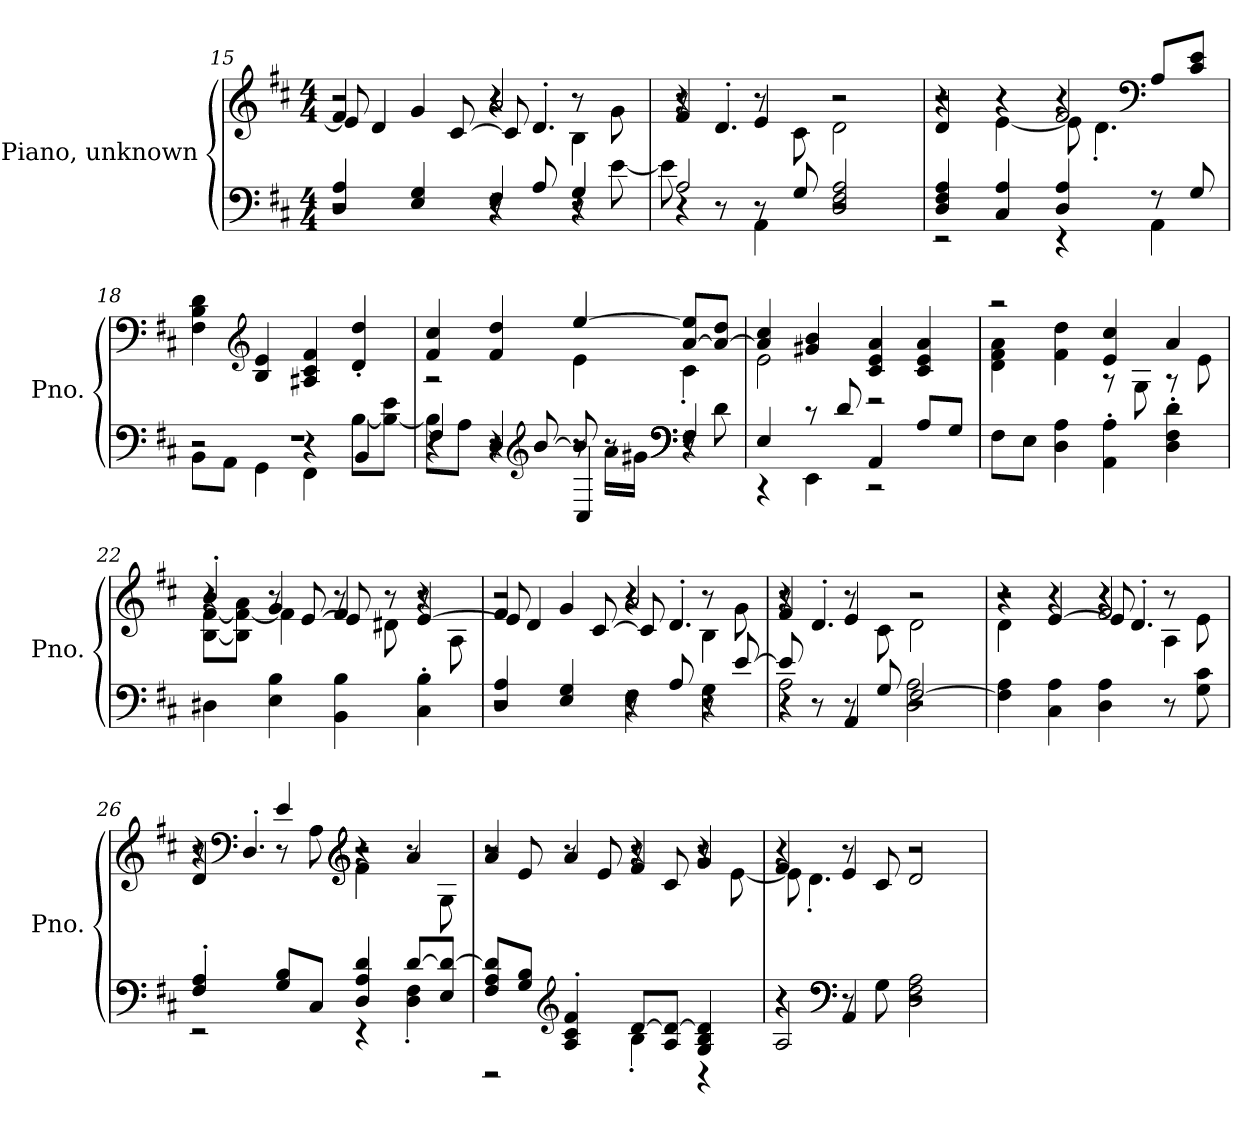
**kern	**kern
*part1	*part1
*staff2	*staff1
*I"Piano, unknown	*
*I'Pno.	*
*clefF4	*clefG2
*k[f#c#]	*k[f#c#]
*M4/4	*M4/4
=15	=15
*^	*^
*	*^	*	*^
*	*	*	*	*	*^
2r	2r	4D/ 4A/	4f#/	2r	8e/]	2r
.	.	.	.	.	4d/	.
.	.	4E/ 4G/	4g/	.	.	.
.	.	.	.	.	[8c#/	.
4F#/	4r	8r	2a/	4r	8c#/]	4r
.	.	8A/	.	.	4.d'/	.
4G/	8r	4r	.	8r	.	4B\
.	[8e\	.	.	8g\	.	.
*	*	*	*	*	*v	*v
=16	=16	=16	=16	=16	=16
2A/	8e\]	4r	4f#/	4r	8r
.	8r	.	.	.	4.d'/
.	4AA\	8r	4e/	8r	.
.	.	8G/	.	8c#\	.
2r	2r	2D/ 2F#/ 2A/	2r	2d\	2r
*	*v	*v	*	*	*
=17	=17	=17	=17	=17
4D/ 4F#/ 4A/	2r	2r	4r	4d/
4C#/ 4A/	.	.	[4e\	4r
4D/ 4A/	4r	2f#/	8e\]	4r
.	.	.	4.d'\	.
*	*	*clefF4	*	*
8r	4AA\	.	.	8A/L
8G/	.	.	.	8c#/ 8e/J
*	*	*v	*v	*v
!!LO:LB:g=z
=18	=18	=18
*	*^	*
1r	8BB\L	2r	4F#\ 4B\ 4d\
.	8AA\J	.	.
*	*	*	*clefG2
.	4GG\	.	4B/ 4e/
.	4FF#\	4r	4A#X/ 4c#/ 4f#/
.	[8B\L	4BB/	4d/' 4dd/'
.	8B\_ 8e\J	.	.
=19	=19	=19	=19
*	*	*	*^
4r	8B\L]	4F#/	4f#/ 4cc#/	2r
.	8A\J	.	.	.
8r	4r	4D/	4f#/ 4dd/	.
*clefG2	*	*	*	*
[8b/	.	.	.	.
8b/]	8r	4C#/	[4ee/	4e\
8r	16a\LL	.	.	.
.	16g#X\JJ	.	.	.
*clefF4	*	*	*	*
4r	8r	4F#/	[8a/ 8ee/]L	4c#'\
.	8d\	.	8a/_ 8dd/J	.
*	*v	*v	*	*
=20	=20	=20	=20
4E/	4r	4a/] 4cc#/	2e\
8r	4EE\	4g#X/ 4b/	.
8d/	.	.	.
4AA/	2r	4c#/ 4e/ 4a/	2r
8A/L	.	4c#/ 4e/ 4a/	.
8G/J	.	.	.
*v	*v	*	*
=21	=21	=21
8F#\L	2r	4d\ 4f#\ 4a\
8E\J	.	.
4D\ 4A\	.	4f#\ 4dd\
4AA\' 4A\'	4e/ 4cc#/	8r
.	.	8G\
4D\' 4F#\' 4d\'	4a/	8r
.	.	8e\
!!LO:LB:g=z
=22	=22	=22
*	*	*^
4D#X\	4b'/	[8B\ [8f#\L	4r
.	.	8B\] 8f#\_ 8a\J	.
4E\ 4B\	4g/	4f#\]	8r
.	.	.	[8e/
4BB\ 4B\	4f#/	8r	8e/]
.	.	8d#X\	8r
4C#\' 4B\'	4r	8r	[4e/
.	.	8A\	.
=23	=23	=23	=23
*^	*	*	*^
*	*^	*	*	*	*
4D/ 4A/	2r	2r	4f#/	2r	8e/]	2r
.	.	.	.	.	4d/	.
4E/ 4G/	.	.	4g/	.	.	.
.	.	.	.	.	[8c#/	.
8r	4F#\	4r	2a/	4r	8c#/]	4r
8A/	.	.	.	.	4.d'/	.
4r	4G\	8r	.	8r	.	4B\
.	.	[8e/	.	8g\	.	.
*	*	*	*	*	*v	*v
=24	=24	=24	=24	=24	=24
4r	2A\	8e/]	4f#/	4r	8r
.	.	8r	.	.	4.d'/
8r	.	4AA/	4e/	8r	.
8G/	.	.	.	8c#\	.
[2F#/	2D\ 2A\	2r	2r	2d\	2r
*v	*v	*v	*	*	*
=25	=25	=25	=25
*	*	*	*^
4F#\] 4A\	2r	4d\	4r	2r
4C#\ 4A\	.	4r	[4e/	.
4D\ 4A\	2f#/	4r	8e/]	4r
.	.	.	4.d'/	.
8r	.	8r	.	4A\
8G\ 8c#\	.	8e\	.	.
*	*	*	*v	*v
!!LO:PB:g=z
=26	=26	=26	=26
*^	*	*	*
4F#/' 4A/'	2r	4d/	4r	8r
*	*	*clefF4	*	*
.	.	.	.	4.D'/
8G/ 8B/L	.	4e/	8r	.
8C#/J	.	.	8A\	.
*	*	*clefG2	*	*
4D/ 4A/ 4d/	4r	4r	4f#\	2r
[8d/L	4D\' 4F#\'	4a/	8r	.
8E/ 8d/_J	.	.	8G\	.
=27	=27	=27	=27	=27
8F#/ 8A/ 8d/]L	2r	4a/	2r	8r
8G/ 8B/J	.	.	.	8e/
*clefG2	*	*	*	*
4A/' 4c#/' 4f#/'	.	4a/	.	8r
.	.	.	.	8e/
[8d/L	4B'\	4f#/	4r	8r
8A/ 8d/_J	.	.	.	8c#/
4G/ 4B/ 4d/]	4r	4g/	8r	4r
.	.	.	[8e\	.
=28	=28	=28	=28	=28
*	*^	*	*	*
2A/	4r	4r	4f#/	8e\]	4r
.	.	.	.	4.d'\	.
*clefF4	*	*	*	*	*
.	8r	4AA/	4e/	.	8r
.	8G\	.	.	.	8c#/
2r	2D\ 2F#\ 2A\	2r	2r	2r	2d/
*v	*v	*v	*	*	*
*	*v	*v	*v
=	=
*-	*-
